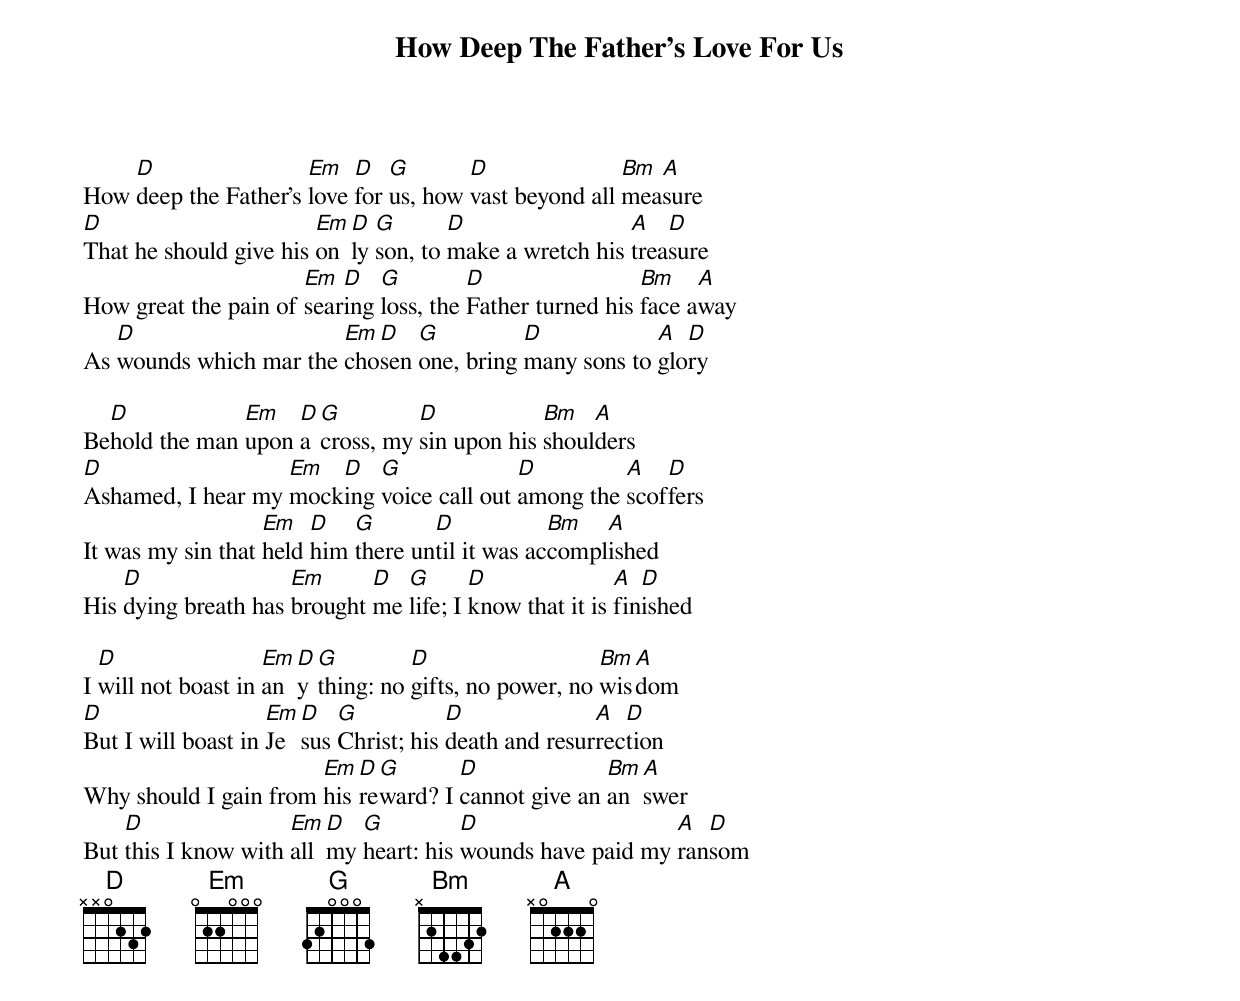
{Title: How Deep The Father's Love For Us}
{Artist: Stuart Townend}

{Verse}
How [D]deep the Father's [Em]love [D]for [G]us, how [D]vast beyond all [Bm]mea[A]sure
[D]That he should give his [Em]on[D]ly [G]son, to [D]make a wretch his [A]trea[D]sure
How great the pain of [Em]sear[D]ing [G]loss, the [D]Father turned his [Bm]face a[A]way
As [D]wounds which mar the [Em]cho[D]sen [G]one, bring [D]many sons to [A]glo[D]ry

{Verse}
Be[D]hold the man [Em]upon [D]a [G]cross, my [D]sin upon his [Bm]shoul[A]ders
[D]Ashamed, I hear my [Em]mock[D]ing [G]voice call out [D]among the [A]scof[D]fers
It was my sin that [Em]held [D]him [G]there un[D]til it was ac[Bm]compl[A]ished
His [D]dying breath has [Em]brought [D]me [G]life; I [D]know that it is [A]fin[D]ished

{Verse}
I [D]will not boast in [Em]an[D]y[G]thing: no [D]gifts, no power, no [Bm]wis[A]dom
[D]But I will boast in [Em]Je[D]sus [G]Christ; his [D]death and resur[A]rec[D]tion
Why should I gain from [Em]his [D]re[G]ward? I [D]cannot give an [Bm]an[A]swer
But [D]this I know with [Em]all [D]my [G]heart: his [D]wounds have paid my [A]ran[D]som
